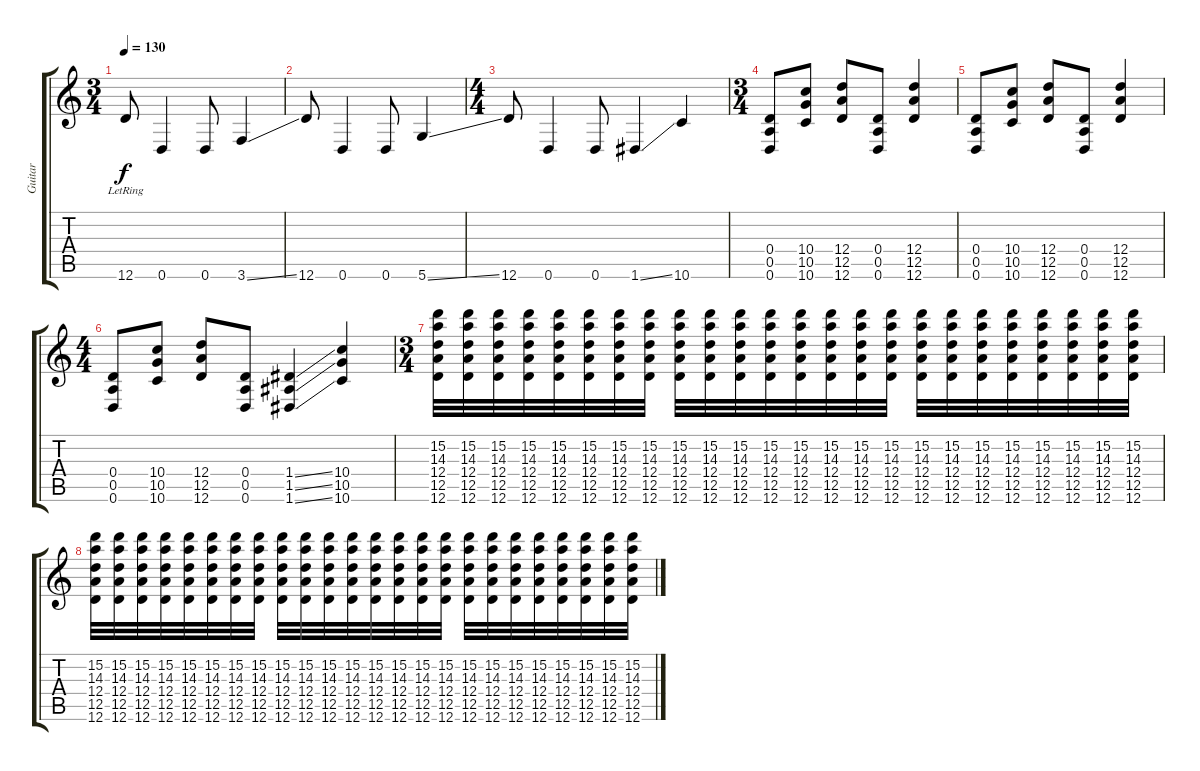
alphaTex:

\track ("Guitar" "Guitar") {instrument distortionguitar}
\staff {score tabs}
\tuning (E4 B3 G3 D3 A2 D2) {hide}
\ts (3 4)
\tempo 130
\clef g2
\ks c
12.6{lr}.8{dy f volume 16} 0.6.4 0.6.8 3.6{ss}.4 |
12.6.8 0.6.4 0.6.8 5.6{ss}.4 |
\ts (4 4)
12.6.8 0.6.4 0.6.8 1.6{ss}.4 10.6.4 |
\ts (3 4)
(0.4 0.5 0.6).8{volume 16} (10.4 10.5 10.6).8 (12.4 12.5 12.6).8 (0.4 0.5 0.6).8 (12.4 12.5 12.6).4 |
(0.4 0.5 0.6).8 (10.4 10.5 10.6).8 (12.4 12.5 12.6).8 (0.4 0.5 0.6).8 (12.4 12.5 12.6).4 |
\ts (4 4)
(0.4 0.5 0.6).8 (10.4 10.5 10.6).8 (12.4 12.5 12.6).8 (0.4 0.5 0.6).8 (1.4{ss} 1.5{ss} 1.6{ss}).4 (10.4 10.5 10.6).4 |
\ts (3 4)
(15.2 14.3 12.4 12.5 12.6).32{volume 10} (15.2 14.3 12.4 12.5 12.6).32 (15.2 14.3 12.4 12.5 12.6).32 (15.2 14.3 12.4 12.5 12.6).32 (15.2 14.3 12.4 12.5 12.6).32 (15.2 14.3 12.4 12.5 12.6).32 (15.2 14.3 12.4 12.5 12.6).32 (15.2 14.3 12.4 12.5 12.6).32 (15.2 14.3 12.4 12.5 12.6).32 (15.2 14.3 12.4 12.5 12.6).32 (15.2 14.3 12.4 12.5 12.6).32 (15.2 14.3 12.4 12.5 12.6).32 (15.2 14.3 12.4 12.5 12.6).32 (15.2 14.3 12.4 12.5 12.6).32 (15.2 14.3 12.4 12.5 12.6).32 (15.2 14.3 12.4 12.5 12.6).32 (15.2 14.3 12.4 12.5 12.6).32 (15.2 14.3 12.4 12.5 12.6).32 (15.2 14.3 12.4 12.5 12.6).32 (15.2 14.3 12.4 12.5 12.6).32 (15.2 14.3 12.4 12.5 12.6).32 (15.2 14.3 12.4 12.5 12.6).32 (15.2 14.3 12.4 12.5 12.6).32 (15.2 14.3 12.4 12.5 12.6).32 |
(15.2 14.3 12.4 12.5 12.6).32 (15.2 14.3 12.4 12.5 12.6).32 (15.2 14.3 12.4 12.5 12.6).32 (15.2 14.3 12.4 12.5 12.6).32 (15.2 14.3 12.4 12.5 12.6).32 (15.2 14.3 12.4 12.5 12.6).32 (15.2 14.3 12.4 12.5 12.6).32 (15.2 14.3 12.4 12.5 12.6).32 (15.2 14.3 12.4 12.5 12.6).32 (15.2 14.3 12.4 12.5 12.6).32 (15.2 14.3 12.4 12.5 12.6).32 (15.2 14.3 12.4 12.5 12.6).32 (15.2 14.3 12.4 12.5 12.6).32 (15.2 14.3 12.4 12.5 12.6).32 (15.2 14.3 12.4 12.5 12.6).32 (15.2 14.3 12.4 12.5 12.6).32 (15.2 14.3 12.4 12.5 12.6).32 (15.2 14.3 12.4 12.5 12.6).32 (15.2 14.3 12.4 12.5 12.6).32 (15.2 14.3 12.4 12.5 12.6).32 (15.2 14.3 12.4 12.5 12.6).32 (15.2 14.3 12.4 12.5 12.6).32 (15.2 14.3 12.4 12.5 12.6).32 (15.2 14.3 12.4 12.5 12.6).32
